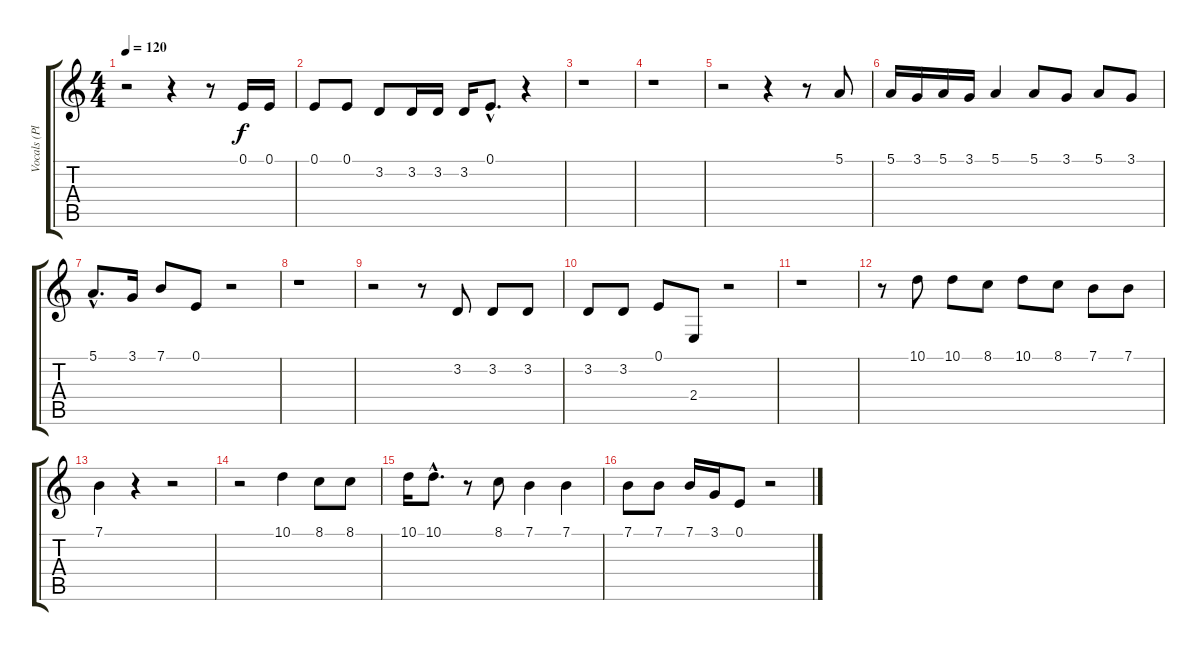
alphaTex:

\track ("Vocals (Plant)" "Vocals (Pl") {instrument lead2sawtooth}
\staff {score tabs}
\tuning (E4 B3 G3 D3 A2 E2) {hide}
\ts (4 4)
\tempo 120
\clef g2
\ks c
r.2{dy f} r.4 r.8 0.1.16 0.1.16 |
0.1.8 0.1.8 3.2.8 3.2.16 3.2.16 3.2.16 0.1{hac}.8{d} r.4 |
r.1 |
r.1 |
r.2 r.4 r.8 5.1.8 |
5.1.16 3.1.16 5.1.16 3.1.16 5.1.4 5.1.8 3.1.8 5.1.8 3.1.8 |
5.1{hac}.8{d} 3.1.16 7.1.8 0.1.8 r.2 |
r.1 |
r.2 r.8 3.2.8 3.2.8 3.2.8 |
3.2.8 3.2.8 0.1.8 2.4.8 r.2 |
r.1 |
r.8 10.1.8 10.1.8 8.1.8 10.1.8 8.1.8 7.1.8 7.1.8 |
7.1.4 r.4 r.2 |
r.2 10.1.4 8.1.8 8.1.8 |
10.1.16 10.1{hac}.8{d} r.8 8.1.8 7.1.4 7.1.4 |
7.1.8 7.1.8 7.1.16 3.1.16 0.1.8 r.2
